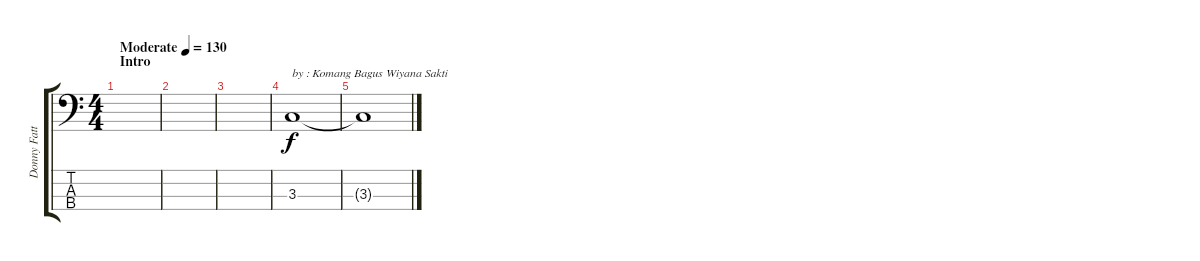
\track ("Donny Fattah" "Donny Fatt") {instrument electricbassfinger}
\staff {score tabs}
\tuning (G2 D2 A1 E1) {hide}
\ts (4 4)
\section ("" "Intro")
\tempo (130 "Moderate")
\clef f4
\ks c
|
|
|
3.3.1{txt "by : Komang Bagus Wiyana Sakti"} |
3.3{t}.1
